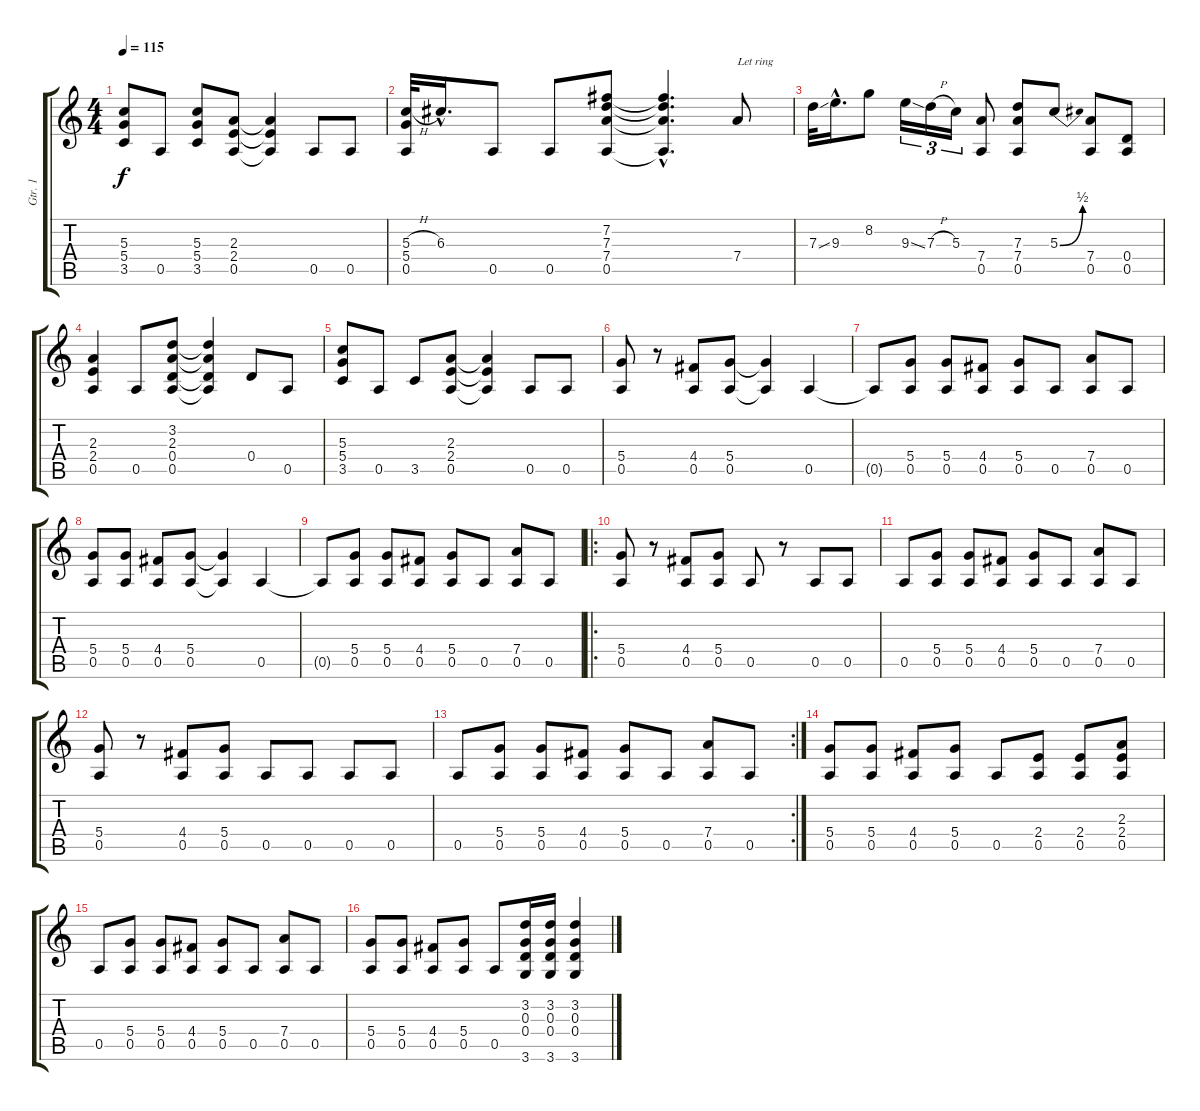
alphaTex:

\track ("Gtr. 1" "Gtr. 1") {instrument overdrivenguitar}
\staff {score tabs}
\tuning (E4 B3 G3 D3 A2 E2) {hide}
\ts (4 4)
\tempo 115
\clef g2
\ks c
(5.3 5.4 3.5).8{dy f} 0.5.8 (5.3 5.4 3.5).8 (2.3 2.4 0.5).8 (2.3{t} 2.4{t} 0.5{t}).4 0.5.8 0.5.8 |
(5.3{h} 5.4 0.5).32 6.3{hac}.16{d} 0.5.8 0.5.8 (7.2 7.3 7.4 0.5).8 (7.2{hac t} 7.3{hac t} 7.4{hac t} 0.5{hac t}).4{d} 7.4.8{txt "Let ring"} |
7.3{ss}.32 9.3{hac}.16{d} 8.2.8 9.3{ss}.16{tu (3 2)} 7.3{h}.16{tu (3 2)} 5.3.16{tu (3 2)} (7.4 0.5).8 (7.3 7.4 0.5).8 5.3{be (bend 0 0 60 2)}.8 (7.4 0.5).8 (0.4 0.5).8 |
(2.3 2.4 0.5).4 0.5.8 (3.2 2.3 0.4 0.5).8 (3.2{t} 2.3{t} 0.4{t} 0.5{t}).4 0.4.8 0.5.8 |
(5.3 5.4 3.5).8 0.5.8 3.5.8 (2.3 2.4 0.5).8 (2.3{t} 2.4{t} 0.5{t}).4 0.5.8 0.5.8 |
(5.4 0.5).8 r.8 (4.4 0.5).8 (5.4 0.5).8 (5.4{t} 0.5{t}).4 0.5.4 |
0.5{t}.8 (5.4 0.5).8 (5.4 0.5).8 (4.4 0.5).8 (5.4 0.5).8 0.5.8 (7.4 0.5).8 0.5.8 |
(5.4 0.5).8 (5.4 0.5).8 (4.4 0.5).8 (5.4 0.5).8 (5.4{t} 0.5{t}).4 0.5.4 |
0.5{t}.8 (5.4 0.5).8 (5.4 0.5).8 (4.4 0.5).8 (5.4 0.5).8 0.5.8 (7.4 0.5).8 0.5.8 |
\ro
(5.4 0.5).8 r.8 (4.4 0.5).8 (5.4 0.5).8 0.5.8 r.8 0.5.8 0.5.8 |
0.5.8 (5.4 0.5).8 (5.4 0.5).8 (4.4 0.5).8 (5.4 0.5).8 0.5.8 (7.4 0.5).8 0.5.8 |
(5.4 0.5).8 r.8 (4.4 0.5).8 (5.4 0.5).8 0.5.8 0.5.8 0.5.8 0.5.8 |
\rc 2
0.5.8 (5.4 0.5).8 (5.4 0.5).8 (4.4 0.5).8 (5.4 0.5).8 0.5.8 (7.4 0.5).8 0.5.8 |
(5.4 0.5).8 (5.4 0.5).8 (4.4 0.5).8 (5.4 0.5).8 0.5.8 (2.4 0.5).8 (2.4 0.5).8 (2.3 2.4 0.5).8 |
0.5.8 (5.4 0.5).8 (5.4 0.5).8 (4.4 0.5).8 (5.4 0.5).8 0.5.8 (7.4 0.5).8 0.5.8 |
(5.4 0.5).8 (5.4 0.5).8 (4.4 0.5).8 (5.4 0.5).8 0.5.8 (3.2 0.3 0.4 3.6).16 (3.2 0.3 0.4 3.6).16 (3.2 0.3 0.4 3.6).4
